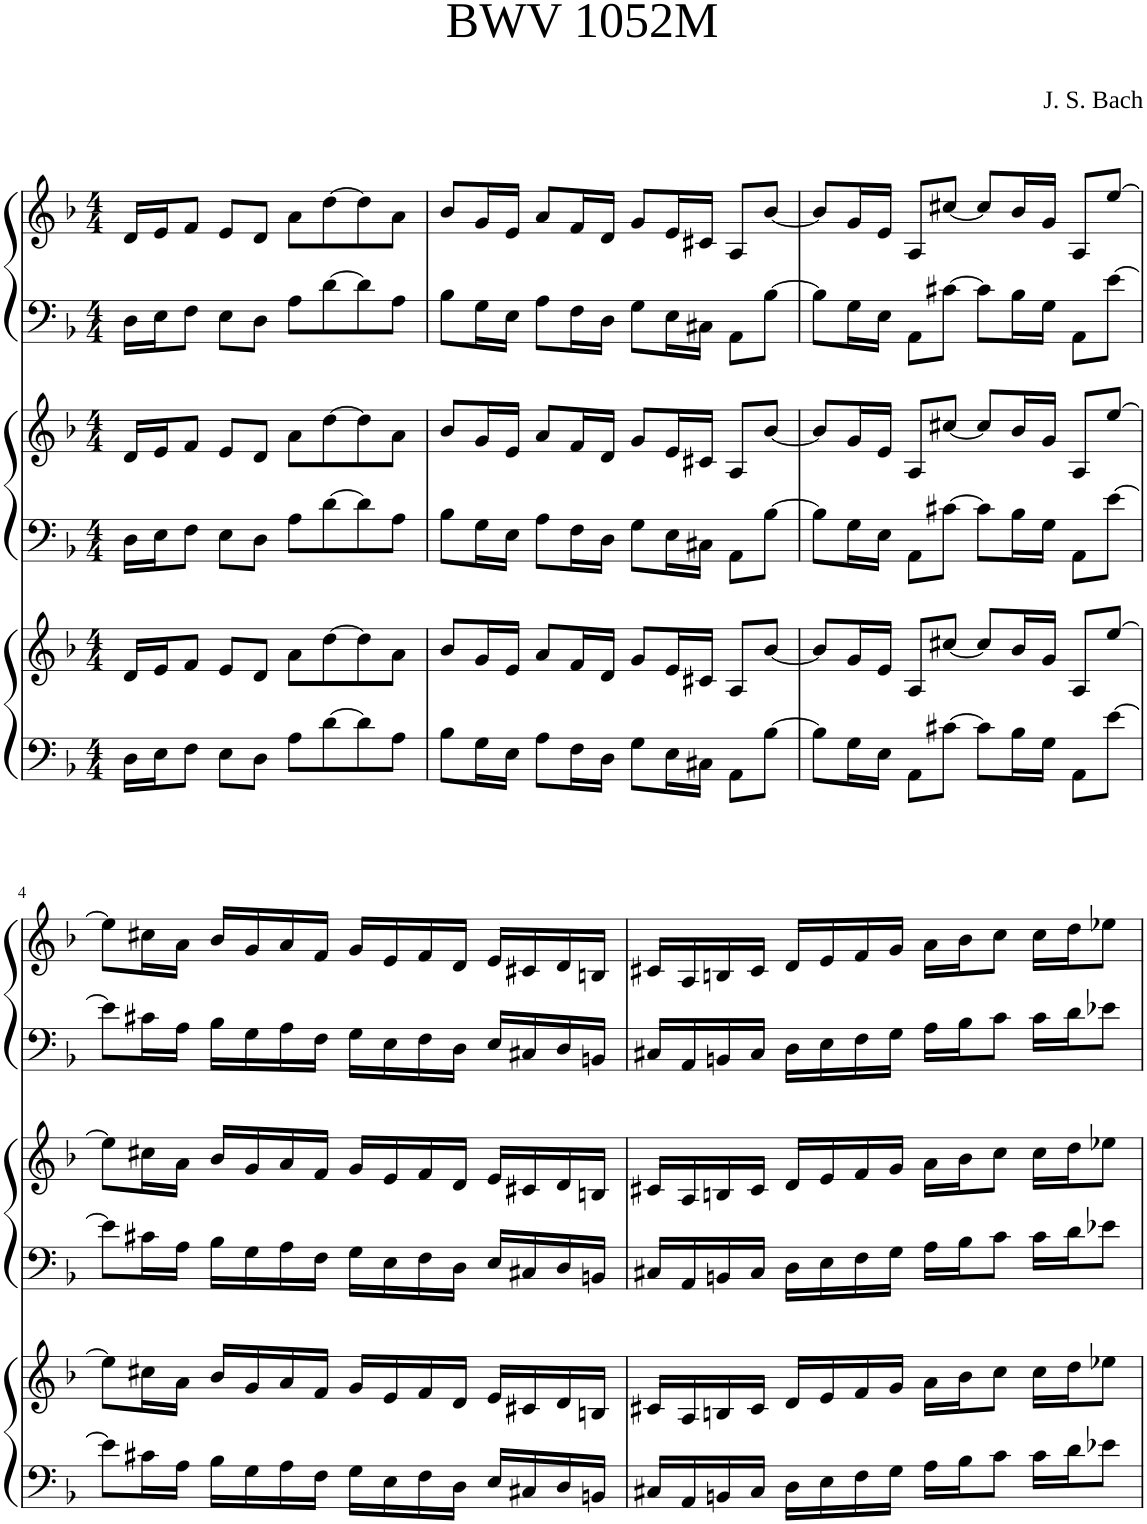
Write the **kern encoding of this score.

**kern	**kern	**kern	**kern	**kern	**kern
*part3	*part3	*part2	*part2	*part1	*part1
*staff6	*staff5	*staff4	*staff3	*staff2	*staff1
*I"Harp	*	*I"Harp	*	*I"Harp	*
*I'Hp	*	*I'Hp	*	*I'Hp	*
*clefF4	*clefG2	*clefF4	*clefG2	*clefF4	*clefG2
*k[b-]	*k[b-]	*k[b-]	*k[b-]	*k[b-]	*k[b-]
*M4/4	*M4/4	*M4/4	*M4/4	*M4/4	*M4/4
=1	=1	=1	=1	=1	=1
16D\LL	16d/LL	16D\LL	16d/LL	16D\LL	16d/LL
16E\J	16e/J	16E\J	16e/J	16E\J	16e/J
8F\J	8f/J	8F\J	8f/J	8F\J	8f/J
8E\L	8e/L	8E\L	8e/L	8E\L	8e/L
8D\J	8d/J	8D\J	8d/J	8D\J	8d/J
8A\L	8a\L	8A\L	8a\L	8A\L	8a\L
[8d\	[8dd\	[8d\	[8dd\	[8d\	[8dd\
8d\]	8dd\]	8d\]	8dd\]	8d\]	8dd\]
8A\J	8a\J	8A\J	8a\J	8A\J	8a\J
=2	=2	=2	=2	=2	=2
8B-\L	8b-/L	8B-\L	8b-/L	8B-\L	8b-/L
16G\L	16g/L	16G\L	16g/L	16G\L	16g/L
16E\JJ	16e/JJ	16E\JJ	16e/JJ	16E\JJ	16e/JJ
8A\L	8a/L	8A\L	8a/L	8A\L	8a/L
16F\L	16f/L	16F\L	16f/L	16F\L	16f/L
16D\JJ	16d/JJ	16D\JJ	16d/JJ	16D\JJ	16d/JJ
8G\L	8g/L	8G\L	8g/L	8G\L	8g/L
16E\L	16e/L	16E\L	16e/L	16E\L	16e/L
16C#X\JJ	16c#X/JJ	16C#X\JJ	16c#X/JJ	16C#X\JJ	16c#X/JJ
8AA\L	8A/L	8AA\L	8A/L	8AA\L	8A/L
[8B-\J	[8b-/J	[8B-\J	[8b-/J	[8B-\J	[8b-/J
=3	=3	=3	=3	=3	=3
8B-\L]	8b-/L]	8B-\L]	8b-/L]	8B-\L]	8b-/L]
16G\L	16g/L	16G\L	16g/L	16G\L	16g/L
16E\JJ	16e/JJ	16E\JJ	16e/JJ	16E\JJ	16e/JJ
8AA\L	8A/L	8AA\L	8A/L	8AA\L	8A/L
[8c#X\J	[8cc#X/J	[8c#X\J	[8cc#X/J	[8c#X\J	[8cc#X/J
8c#\L]	8cc#/L]	8c#\L]	8cc#/L]	8c#\L]	8cc#/L]
16B-\L	16b-/L	16B-\L	16b-/L	16B-\L	16b-/L
16G\JJ	16g/JJ	16G\JJ	16g/JJ	16G\JJ	16g/JJ
8AA\L	8A/L	8AA\L	8A/L	8AA\L	8A/L
[8e\J	[8ee/J	[8e\J	[8ee/J	[8e\J	[8ee/J
!!LO:LB:g=z
=4	=4	=4	=4	=4	=4
8e\L]	8ee\L]	8e\L]	8ee\L]	8e\L]	8ee\L]
16c#X\L	16cc#X\L	16c#X\L	16cc#X\L	16c#X\L	16cc#X\L
16A\JJ	16a\JJ	16A\JJ	16a\JJ	16A\JJ	16a\JJ
16B-\LL	16b-/LL	16B-\LL	16b-/LL	16B-\LL	16b-/LL
16G\	16g/	16G\	16g/	16G\	16g/
16A\	16a/	16A\	16a/	16A\	16a/
16F\JJ	16f/JJ	16F\JJ	16f/JJ	16F\JJ	16f/JJ
16G\LL	16g/LL	16G\LL	16g/LL	16G\LL	16g/LL
16E\	16e/	16E\	16e/	16E\	16e/
16F\	16f/	16F\	16f/	16F\	16f/
16D\JJ	16d/JJ	16D\JJ	16d/JJ	16D\JJ	16d/JJ
16E/LL	16e/LL	16E/LL	16e/LL	16E/LL	16e/LL
16C#X/	16c#X/	16C#X/	16c#X/	16C#X/	16c#X/
16D/	16d/	16D/	16d/	16D/	16d/
16BBn/JJ	16Bn/JJ	16BBn/JJ	16Bn/JJ	16BBn/JJ	16Bn/JJ
=5	=5	=5	=5	=5	=5
16C#X/LL	16c#X/LL	16C#X/LL	16c#X/LL	16C#X/LL	16c#X/LL
16AA/	16A/	16AA/	16A/	16AA/	16A/
16BBn/	16Bn/	16BBn/	16Bn/	16BBn/	16Bn/
16C#/JJ	16c#/JJ	16C#/JJ	16c#/JJ	16C#/JJ	16c#/JJ
16D\LL	16d/LL	16D\LL	16d/LL	16D\LL	16d/LL
16E\	16e/	16E\	16e/	16E\	16e/
16F\	16f/	16F\	16f/	16F\	16f/
16G\JJ	16g/JJ	16G\JJ	16g/JJ	16G\JJ	16g/JJ
16A\LL	16a\LL	16A\LL	16a\LL	16A\LL	16a\LL
16B-\J	16b-\J	16B-\J	16b-\J	16B-\J	16b-\J
8c\J	8cc\J	8c\J	8cc\J	8c\J	8cc\J
16c\LL	16cc\LL	16c\LL	16cc\LL	16c\LL	16cc\LL
16d\J	16dd\J	16d\J	16dd\J	16d\J	16dd\J
8e-X\J	8ee-X\J	8e-X\J	8ee-X\J	8e-X\J	8ee-X\J
=	=	=	=	=	=
*-	*-	*-	*-	*-	*-
